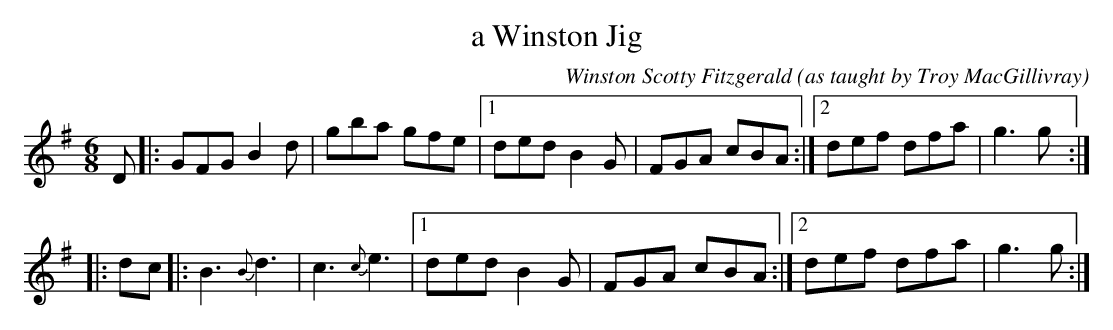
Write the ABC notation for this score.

X:1
T: a Winston Jig
C: Winston Scotty Fitzgerald
O: as taught by Troy MacGillivray
M: 6/8
L: 1/8
K: G
D |:\
GFG B2d | gba gfe |\
[1 ded B2G | FGA cBA :|\
[2 def dfa | g3 g :|
|: dc |:\
B3 {B}d3 | c3 {c}e3 |\
[1 ded B2G | FGA cBA :|\
[2 def dfa | g3 g :|
